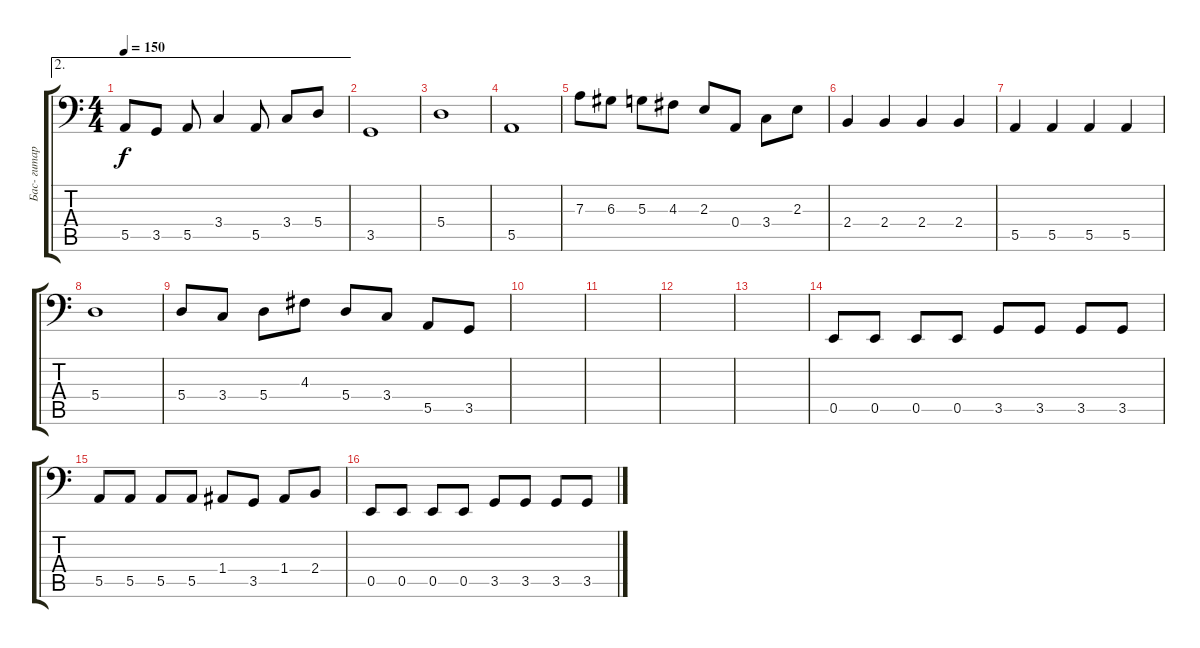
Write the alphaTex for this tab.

\track ("Бас- гитара" "Бас- гитар") {instrument electricbassfinger}
\staff {score tabs}
\tuning (C3 G2 D2 A1 E1 B0) {hide}
\ae 2
\ts (4 4)
\tempo 150
\clef f4
\ks c
5.5.8{dy f} 3.5.8 5.5.8 3.4.4 5.5.8 3.4.8 5.4.8 |
3.5.1 |
5.4.1 |
5.5.1 |
7.3.8 6.3.8 5.3.8 4.3.8 2.3.8 0.4.8 3.4.8 2.3.8 |
2.4.4 2.4.4 2.4.4 2.4.4 |
5.5.4 5.5.4 5.5.4 5.5.4 |
5.4.1 |
5.4.8 3.4.8 5.4.8 4.3.8 5.4.8 3.4.8 5.5.8 3.5.8 |
|
|
|
|
0.5.8 0.5.8 0.5.8 0.5.8 3.5.8 3.5.8 3.5.8 3.5.8 |
5.5.8 5.5.8 5.5.8 5.5.8 1.4.8 3.5.8 1.4.8 2.4.8 |
0.5.8 0.5.8 0.5.8 0.5.8 3.5.8 3.5.8 3.5.8 3.5.8
